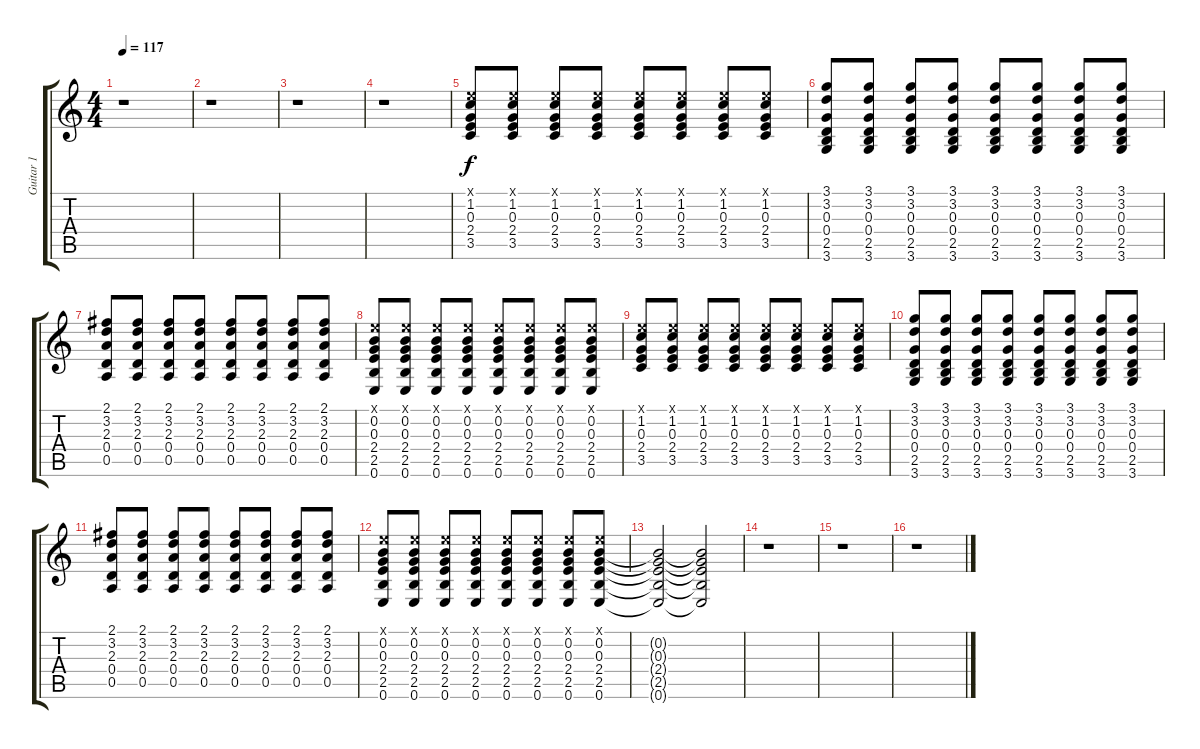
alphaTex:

\track ("Guitar 1" "Guitar 1") {instrument overdrivenguitar}
\staff {score tabs}
\tuning (E4 B3 G3 D3 A2 E2) {hide}
\ts (4 4)
\tempo 117
\clef g2
\ks c
r.1{dy f} |
r.1 |
r.1 |
r.1 |
(0.1{x} 1.2 0.3 2.4 3.5).8{volume 10} (0.1{x} 1.2 0.3 2.4 3.5).8 (0.1{x} 1.2 0.3 2.4 3.5).8 (0.1{x} 1.2 0.3 2.4 3.5).8 (0.1{x} 1.2 0.3 2.4 3.5).8 (0.1{x} 1.2 0.3 2.4 3.5).8 (0.1{x} 1.2 0.3 2.4 3.5).8 (0.1{x} 1.2 0.3 2.4 3.5).8 |
(3.1 3.2 0.3 0.4 2.5 3.6).8 (3.1 3.2 0.3 0.4 2.5 3.6).8 (3.1 3.2 0.3 0.4 2.5 3.6).8 (3.1 3.2 0.3 0.4 2.5 3.6).8 (3.1 3.2 0.3 0.4 2.5 3.6).8 (3.1 3.2 0.3 0.4 2.5 3.6).8 (3.1 3.2 0.3 0.4 2.5 3.6).8 (3.1 3.2 0.3 0.4 2.5 3.6).8 |
(2.1 3.2 2.3 0.4 0.5).8 (2.1 3.2 2.3 0.4 0.5).8 (2.1 3.2 2.3 0.4 0.5).8 (2.1 3.2 2.3 0.4 0.5).8 (2.1 3.2 2.3 0.4 0.5).8 (2.1 3.2 2.3 0.4 0.5).8 (2.1 3.2 2.3 0.4 0.5).8 (2.1 3.2 2.3 0.4 0.5).8 |
(0.1{x} 0.2 0.3 2.4 2.5 0.6).8 (0.1{x} 0.2 0.3 2.4 2.5 0.6).8 (0.1{x} 0.2 0.3 2.4 2.5 0.6).8 (0.1{x} 0.2 0.3 2.4 2.5 0.6).8 (0.1{x} 0.2 0.3 2.4 2.5 0.6).8 (0.1{x} 0.2 0.3 2.4 2.5 0.6).8 (0.1{x} 0.2 0.3 2.4 2.5 0.6).8 (0.1{x} 0.2 0.3 2.4 2.5 0.6).8 |
(0.1{x} 1.2 0.3 2.4 3.5).8{volume 10} (0.1{x} 1.2 0.3 2.4 3.5).8 (0.1{x} 1.2 0.3 2.4 3.5).8 (0.1{x} 1.2 0.3 2.4 3.5).8 (0.1{x} 1.2 0.3 2.4 3.5).8 (0.1{x} 1.2 0.3 2.4 3.5).8 (0.1{x} 1.2 0.3 2.4 3.5).8 (0.1{x} 1.2 0.3 2.4 3.5).8 |
(3.1 3.2 0.3 0.4 2.5 3.6).8 (3.1 3.2 0.3 0.4 2.5 3.6).8 (3.1 3.2 0.3 0.4 2.5 3.6).8 (3.1 3.2 0.3 0.4 2.5 3.6).8 (3.1 3.2 0.3 0.4 2.5 3.6).8 (3.1 3.2 0.3 0.4 2.5 3.6).8 (3.1 3.2 0.3 0.4 2.5 3.6).8 (3.1 3.2 0.3 0.4 2.5 3.6).8 |
(2.1 3.2 2.3 0.4 0.5).8 (2.1 3.2 2.3 0.4 0.5).8 (2.1 3.2 2.3 0.4 0.5).8 (2.1 3.2 2.3 0.4 0.5).8 (2.1 3.2 2.3 0.4 0.5).8 (2.1 3.2 2.3 0.4 0.5).8 (2.1 3.2 2.3 0.4 0.5).8 (2.1 3.2 2.3 0.4 0.5).8 |
(0.1{x} 0.2 0.3 2.4 2.5 0.6).8 (0.1{x} 0.2 0.3 2.4 2.5 0.6).8 (0.1{x} 0.2 0.3 2.4 2.5 0.6).8 (0.1{x} 0.2 0.3 2.4 2.5 0.6).8 (0.1{x} 0.2 0.3 2.4 2.5 0.6).8 (0.1{x} 0.2 0.3 2.4 2.5 0.6).8 (0.1{x} 0.2 0.3 2.4 2.5 0.6).8 (0.1{x} 0.2 0.3 2.4 2.5 0.6).8 |
(0.2{t} 0.3{t} 2.4{t} 2.5{t} 0.6{t}).2{volume 8} (0.2{t} 0.3{t} 2.4{t} 2.5{t} 0.6{t}).2{volume 6} |
r.1 |
r.1 |
r.1
